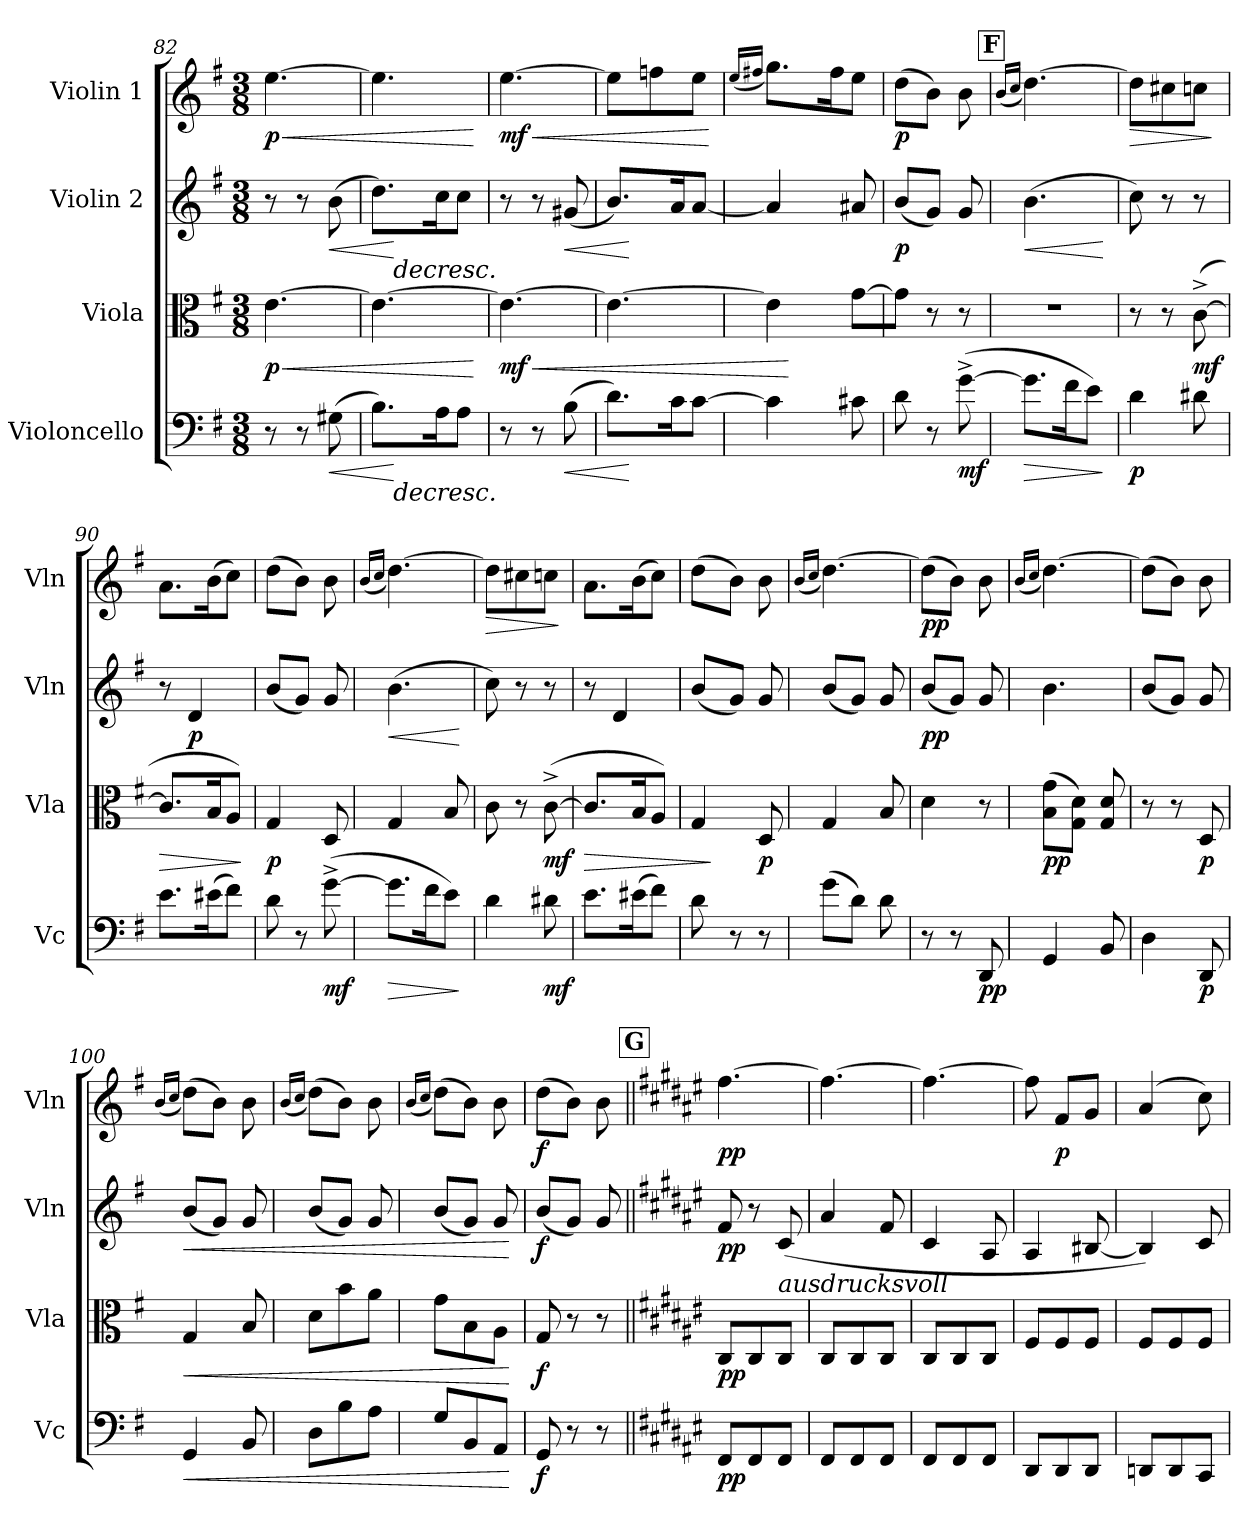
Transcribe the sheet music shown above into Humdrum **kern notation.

**kern	**dynam	**kern	**dynam	**kern	**dynam	**kern	**dynam
*part4	*part4	*part3	*part3	*part2	*part2	*part1	*part1
*staff4	*staff4	*staff3	*staff3	*staff2	*staff2	*staff1	*staff1
*I"Violoncello	*	*I"Viola	*	*I"Violin 2	*	*I"Violin 1	*
*I'Vc	*	*I'Vla	*	*I'Vln	*	*I'Vln	*
*clefF4	*	*clefC3	*	*clefG2	*	*clefG2	*
*k[f#]	*	*k[f#]	*	*k[f#]	*	*k[f#]	*
*M3/8	*	*M3/8	*	*M3/8	*	*M3/8	*
=82	=82	=82	=82	=82	=82	=82	=82
!	!	!	!LO:HP:b	!	!	!	!LO:HP:b
!	!	!	!LO:DY:n=1:b	!	!	!	!LO:DY:n=1:b
8r	.	[4.e\	< p	8r	.	[4.ee\	< p
8r	.	.	.	8r	.	.	.
!	!LO:HP:b	!	!	!	!LO:HP:b	!	!
(8G#X\	<	.	.	(8b\	<	.	.
=83	=83	=83	=83	=83	=83	=83	=83
*^	*	*	*	*^	*	*	*
8.B\L)	16ryy	.	4.e\_	.	8.dd\L)	16ryy	.	4.ee\]	.
!	!	!LO:HP:n=1:b	!	!	!	!	!LO:HP:n=1:b	!	!
.	16ryy	[ >	.	.	.	16ryy	[ >	.	.
.	8ryy	.	.	.	.	8ryy	.	.	.
16A\K	.	.	.	.	16cc\K	.	.	.	.
8A\J	8ryy	.	.	.	8cc\J	8ryy	.	.	.
*v	*v	*	*	*	*v	*v	*	*	*
.	.	.	[	.	.	.	[
=84	=84	=84	=84	=84	=84	=84	=84
*	*	*^	*	*	*	*^	*
!	!	!	!	!LO:DY:b	!	!	!	!	!LO:DY:b
8r	.	4.e\_	8ryy	mf	8r	.	[4.ee\	8ryy	mf
!	!	!	!	!LO:HP:b	!	!	!	!	!LO:HP:b
8r	.	.	8ryy	<	8r	.	.	8ryy	<
!	!LO:HP:b	!	!	!	!	!LO:HP:b	!	!	!
(8B\	<	.	8ryy	.	(8g#X/	<	.	8ryy	.
*	*	*v	*v	*	*	*	*v	*v	*
=85	=85	=85	=85	=85	=85	=85	=85
*^	*	*	*	*^	*	*	*
8.d\L)	16ryy	.	4.e\_	.	8.b/L)	16ryy	.	8ee\L]	.
.	16ryy	[	.	.	.	16ryy	[	.	.
.	8ryy	.	.	.	.	8ryy	.	8ffn\	.
16c\K	.	.	.	.	16a/K	.	.	.	.
[8c\J	8ryy	.	.	.	[8a/J	8ryy	.	8ee\J	.
*v	*v	*	*	*	*v	*v	*	*	*
.	]	.	.	.	]	.	[
=86	=86	=86	=86	=86	=86	=86	=86
.	.	.	.	.	.	(16qee/LL	.
.	.	.	.	.	.	16qff#X/JJ	.
*	*	*^	*	*	*	*	*
4c\]	.	4e\]	16ryy	.	4a/]	.	8.gg\L)	.
.	.	.	16ryy	[	.	.	.	.
.	.	.	4ryy	.	.	.	.	.
.	.	.	.	.	.	.	16ff#\K	.
8c#X\	.	[8g\L	.	.	8a#X/	.	8ee\J	.
*	*	*v	*v	*	*	*	*	*
=87	=87	=87	=87	=87	=87	=87	=87
!	!	!	!	!	!LO:DY:b	!	!LO:DY:b
8d\	.	8g\J]	.	(8b/L	p	(8dd\L	p
8r	.	8r	.	8g/J)	.	8b\J)	.
!	!LO:DY:b	!	!	!	!	!	!
([8g^\	mf	8r	.	8g/	.	8b\	.
!!LO:LB:g=z
!!LO:REH:place=s1:a:B:cj:fs=14:t=F
=88	=88	=88	=88	=88	=88	=88	=88
.	.	.	.	.	.	(16qb/LL	.
.	.	.	.	.	.	16qcc/JJ	.
!	!LO:HP:b	!	!	!	!LO:HP:b	!	!
8.g\L]	>	4.r	.	(4.b\	<	[4.dd\)	.
16f#\K	.	.	.	.	.	.	.
8e\J)	.	.	.	.	.	.	.
.	]	.	.	.	[	.	.
=89	=89	=89	=89	=89	=89	=89	=89
!	!LO:DY:b	!	!	!	!	!	!LO:HP:b
4d\	p	8r	.	8cc\)	.	8dd\L]	>
.	.	8r	.	8r	.	8cc#X\	.
!	!	!	!LO:DY:b	!	!	!	!
8d#X\	.	([8c^\	mf	8r	.	8ccn\J	.
.	.	.	.	.	.	.	]
=90	=90	=90	=90	=90	=90	=90	=90
!	!	!	!LO:HP:b	!	!	!	!
8.e\L	.	8.c/L]	>	8r	.	8.a\L	.
!	!	!	!	!	!LO:DY:b	!	!
.	.	.	.	4d/	p	.	.
(16e#X\K	.	16B/K	.	.	.	(16b\K	.
8f#\J)	.	8A/J)	.	.	.	8cc\J)	.
.	.	.	]	.	.	.	.
=91	=91	=91	=91	=91	=91	=91	=91
!	!	!	!LO:DY:b	!	!	!	!
8d\	.	4G/	p	(8b/L	.	(8dd\L	.
8r	.	.	.	8g/J)	.	8b\J)	.
!	!LO:DY:b	!	!	!	!	!	!
([8g^\	mf	8D/	.	8g/	.	8b\	.
=92	=92	=92	=92	=92	=92	=92	=92
.	.	.	.	.	.	(16qb/LL	.
.	.	.	.	.	.	16qcc/JJ	.
!	!LO:HP:b	!	!	!	!LO:HP:b	!	!
8.g\L]	>	4G/	.	(4.b\	<	[4.dd\)	.
16f#\K	.	.	.	.	.	.	.
8e\J)	.	8B/	.	.	.	.	.
.	]	.	.	.	[	.	.
=93	=93	=93	=93	=93	=93	=93	=93
!	!	!	!	!	!	!	!LO:HP:b
4d\	.	8c\	.	8cc\)	.	8dd\L]	>
.	.	8r	.	8r	.	8cc#X\	.
!	!LO:DY:b	!	!LO:DY:b	!	!	!	!
8d#X\	mf	([8c^\	mf	8r	.	8ccn\J	.
.	.	.	.	.	.	.	]
=94	=94	=94	=94	=94	=94	=94	=94
!	!	!	!LO:HP:b	!	!	!	!
8.e\L	.	8.c/L]	>	8r	.	8.a\L	.
.	.	.	.	4d/	.	.	.
(16e#X\K	.	16B/K	.	.	.	(16b\K	.
8f#\J)	.	8A/J)	.	.	.	8cc\J)	.
=95	=95	=95	=95	=95	=95	=95	=95
*	*	*^	*	*	*	*	*
8d\	.	4G/	16ryy	.	(8b/L	.	(8dd\L	.
.	.	.	16ryy	]	.	.	.	.
8r	.	.	8ryy	.	8g/J)	.	8b\J)	.
!	!	!	!	!LO:DY:b	!	!	!	!
8r	.	8D/	8ryy	p	8g/	.	8b\	.
*	*	*v	*v	*	*	*	*	*
!!LO:PB:g=z
=96	=96	=96	=96	=96	=96	=96	=96
.	.	.	.	.	.	(16qb/LL	.
.	.	.	.	.	.	16qcc/JJ	.
(8g\L	.	4G/	.	(8b/L	.	[4.dd\)	.
8d\J)	.	.	.	8g/J)	.	.	.
8d\	.	8B/	.	8g/	.	.	.
=97	=97	=97	=97	=97	=97	=97	=97
!	!	!	!	!	!LO:DY:b	!	!LO:DY:b
8r	.	4d\	.	(8b/L	pp	(8dd\L]	pp
8r	.	.	.	8g/J)	.	8b\J)	.
!	!LO:DY:b	!	!	!	!	!	!
8DD/	pp	8r	.	8g/	.	8b\	.
=98	=98	=98	=98	=98	=98	=98	=98
.	.	.	.	.	.	(16qb/LL	.
.	.	.	.	.	.	16qcc/JJ	.
!	!	!	!LO:DY:b	!	!	!	!
4GG/	.	(8B\ 8g\L	pp	4.b\	.	[4.dd\)	.
.	.	8G\ 8d\J)	.	.	.	.	.
8BB/	.	8G/ 8d/	.	.	.	.	.
=99	=99	=99	=99	=99	=99	=99	=99
4D\	.	8r	.	(8b/L	.	(8dd\L]	.
.	.	8r	.	8g/J)	.	8b\J)	.
!	!LO:DY:b	!	!LO:DY:b	!	!	!	!
8DD/	p	8D/	p	8g/	.	8b\	.
=100	=100	=100	=100	=100	=100	=100	=100
.	.	.	.	.	.	(16qb/LL	.
.	.	.	.	.	.	16qcc/JJ	.
!	!LO:HP:b	!	!LO:HP:b	!	!LO:HP:b	!	!
4GG/	<	4G/	<	(8b/L	<	(8dd\L)	.
.	.	.	.	8g/J)	.	8b\J)	.
8BB/	.	8B/	.	8g/	.	8b\	.
=101	=101	=101	=101	=101	=101	=101	=101
.	.	.	.	.	.	(16qb/LL	.
.	.	.	.	.	.	16qcc/JJ	.
8D\L	.	8d\L	.	(8b/L	.	(8dd\L)	.
8B\	.	8b\	.	8g/J)	.	8b\J)	.
8A\J	.	8a\J	.	8g/	.	8b\	.
=102	=102	=102	=102	=102	=102	=102	=102
.	.	.	.	.	.	(16qb/LL	.
.	.	.	.	.	.	16qcc/JJ	.
8G/L	.	8g\L	.	(8b/L	.	(8dd\L)	.
8BB/	.	8B\	.	8g/J)	.	8b\J)	.
8AA/J	.	8A\J	.	8g/	.	8b\	.
.	[	.	[	.	[	.	.
=103	=103	=103	=103	=103	=103	=103	=103
!	!LO:DY:b	!	!LO:DY:b	!	!LO:DY:b	!	!LO:DY:b
8GG/	f	8G/	f	(8b/L	f	(8dd\L	f
8r	.	8r	.	8g/J)	.	8b\J)	.
8r	.	8r	.	8g/	.	8b\	.
!!LO:LB:g=z
!!LO:REH:place=s1:a:B:cj:fs=14:t=G
=104||	=104||	=104||	=104||	=104||	=104||	=104||	=104||
*k[f#c#g#d#a#e#]	*	*k[f#c#g#d#a#e#]	*	*k[f#c#g#d#a#e#]	*	*k[f#c#g#d#a#e#]	*
!	!LO:DY:b	!	!LO:DY:b	!	!LO:DY:b	!	!LO:DY:b
8FF#/L	pp	8C#/L	pp	8f#/	pp	[4.ff#\	pp
8FF#/	.	8C#/	.	8r	.	.	.
!	!	!	!	!LO:TX:b:i:t=ausdrucksvoll	!	!	!
8FF#/J	.	8C#/J	.	(8c#/	.	.	.
=105	=105	=105	=105	=105	=105	=105	=105
8FF#/L	.	8C#/L	.	4a#/	.	4.ff#\_	.
8FF#/	.	8C#/	.	.	.	.	.
8FF#/J	.	8C#/J	.	8f#/	.	.	.
=106	=106	=106	=106	=106	=106	=106	=106
8FF#/L	.	8C#/L	.	4c#/	.	4.ff#\_	.
8FF#/	.	8C#/	.	.	.	.	.
8FF#/J	.	8C#/J	.	8A#/	.	.	.
=107	=107	=107	=107	=107	=107	=107	=107
8DD#/L	.	8F#/L	.	4A#/	.	8ff#\]	.
!	!	!	!	!	!	!	!LO:DY:b
8DD#/	.	8F#/	.	.	.	8f#/L	p
8DD#/J	.	8F#/J	.	[8B#X/	.	8g#/J	.
=108	=108	=108	=108	=108	=108	=108	=108
8DDn/L	.	8F#/L	.	4B#/])	.	(4a#/	.
8DD/	.	8F#/	.	.	.	.	.
8CC#/J	.	8F#/J	.	8c#/	.	8cc#\)	.
=	=	=	=	=	=	=	=
*-	*-	*-	*-	*-	*-	*-	*-
